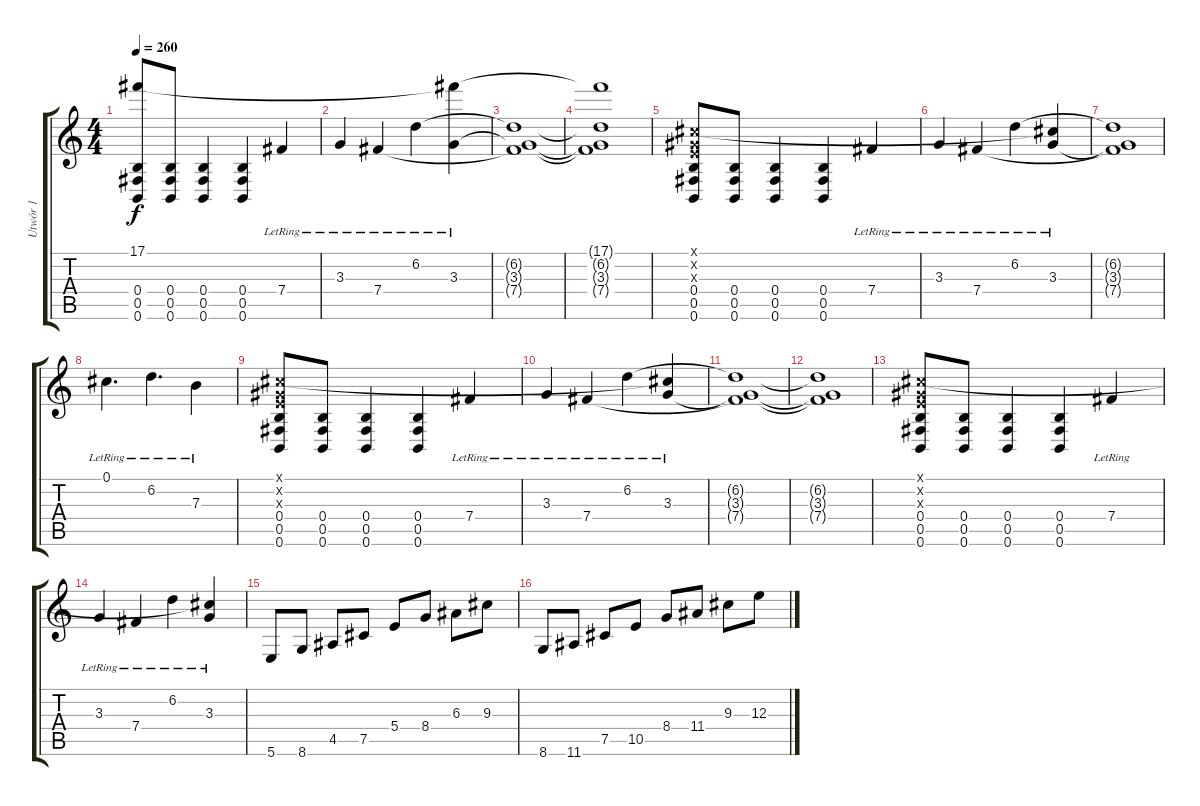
\track ("Utwór 1" "Utwór 1") {instrument distortionguitar}
\staff {score tabs}
\tuning (Db4 Ab3 E3 B2 Gb2 B1) {hide}
\ts (4 4)
\tempo 260
\clef g2
\ks c
(17.1 0.4 0.5 0.6).8{dy f} (0.4 0.5 0.6).8 (0.4 0.5 0.6).4 (0.4 0.5 0.6).4 7.4{lr}.4 |
3.3{lr}.4 7.4{lr}.4 6.2{lr}.4 (17.1{t} 3.3{lr}).4 |
(6.2{t} 3.3{t} 7.4{t}).1 |
(17.1{t} 6.2{t} 3.3{t} 7.4{t}).1 |
(0.1{x} 0.2{x} 0.3{x} 0.4 0.5 0.6).8 (0.4 0.5 0.6).8 (0.4 0.5 0.6).4 (0.4 0.5 0.6).4 7.4{lr}.4 |
3.3{lr}.4 7.4{lr}.4 6.2{lr}.4 (0.1{t} 3.3{lr}).4 |
(6.2{t} 3.3{t} 7.4{t}).1 |
0.1{lr}.4{d} 6.2{lr}.4{d} 7.3{lr}.4 |
(0.1{x} 0.2{x} 0.3{x} 0.4 0.5 0.6).8 (0.4 0.5 0.6).8 (0.4 0.5 0.6).4 (0.4 0.5 0.6).4 7.4{lr}.4 |
3.3{lr}.4 7.4{lr}.4 6.2{lr}.4 (0.1{t} 3.3{lr}).4 |
(6.2{t} 3.3{t} 7.4{t}).1 |
(6.2{t} 3.3{t} 7.4{t}).1 |
(0.1{x} 0.2{x} 0.3{x} 0.4 0.5 0.6).8 (0.4 0.5 0.6).8 (0.4 0.5 0.6).4 (0.4 0.5 0.6).4 7.4{lr}.4 |
3.3{lr}.4 7.4{lr}.4 6.2{lr}.4 (0.1{t} 3.3{lr}).4 |
5.6.8 8.6.8 4.5.8 7.5.8 5.4.8 8.4.8 6.3.8 9.3.8 |
8.6.8 11.6.8 7.5.8 10.5.8 8.4.8 11.4.8 9.3.8 12.3.8
